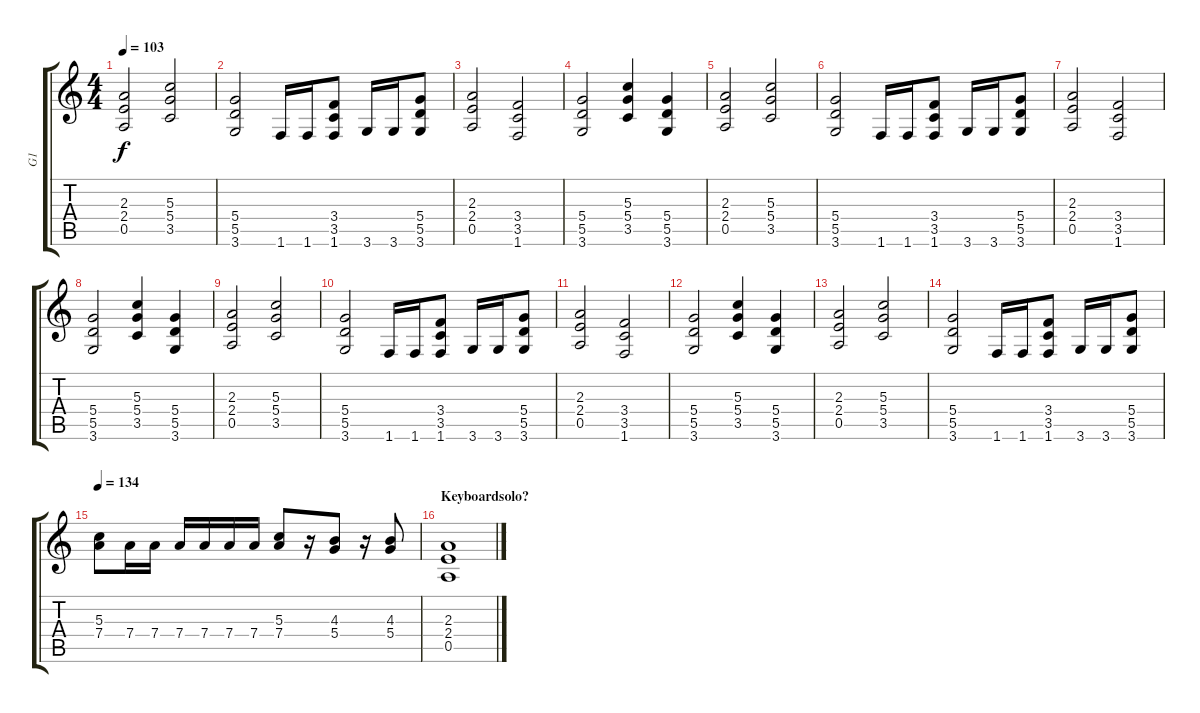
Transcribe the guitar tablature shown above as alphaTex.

\track ("G1" "G1") {instrument distortionguitar}
\staff {score tabs}
\tuning (E4 B3 G3 D3 A2 E2) {hide}
\ts (4 4)
\tempo 103
\clef g2
\ks c
(2.3 2.4 0.5).2{dy f} (5.3 5.4 3.5).2 |
(5.4 5.5 3.6).2 1.6.16 1.6.16 (3.4 3.5 1.6).8 3.6.16 3.6.16 (5.4 5.5 3.6).8 |
(2.3 2.4 0.5).2 (3.4 3.5 1.6).2 |
(5.4 5.5 3.6).2 (5.3 5.4 3.5).4 (5.4 5.5 3.6).4 |
(2.3 2.4 0.5).2 (5.3 5.4 3.5).2 |
(5.4 5.5 3.6).2 1.6.16 1.6.16 (3.4 3.5 1.6).8 3.6.16 3.6.16 (5.4 5.5 3.6).8 |
(2.3 2.4 0.5).2 (3.4 3.5 1.6).2 |
(5.4 5.5 3.6).2 (5.3 5.4 3.5).4 (5.4 5.5 3.6).4 |
(2.3 2.4 0.5).2 (5.3 5.4 3.5).2 |
(5.4 5.5 3.6).2 1.6.16 1.6.16 (3.4 3.5 1.6).8 3.6.16 3.6.16 (5.4 5.5 3.6).8 |
(2.3 2.4 0.5).2 (3.4 3.5 1.6).2 |
(5.4 5.5 3.6).2 (5.3 5.4 3.5).4 (5.4 5.5 3.6).4 |
(2.3 2.4 0.5).2 (5.3 5.4 3.5).2 |
(5.4 5.5 3.6).2 1.6.16 1.6.16 (3.4 3.5 1.6).8 3.6.16 3.6.16 (5.4 5.5 3.6).8 |
\tempo 134
(5.3 7.4).8 7.4.16 7.4.16 7.4.16 7.4.16 7.4.16 7.4.16 (5.3 7.4).8 r.16 (4.3 5.4).8 r.16 (4.3 5.4).8 |
\section ("" "Keyboardsolo?")
(2.3 2.4 0.5).1
